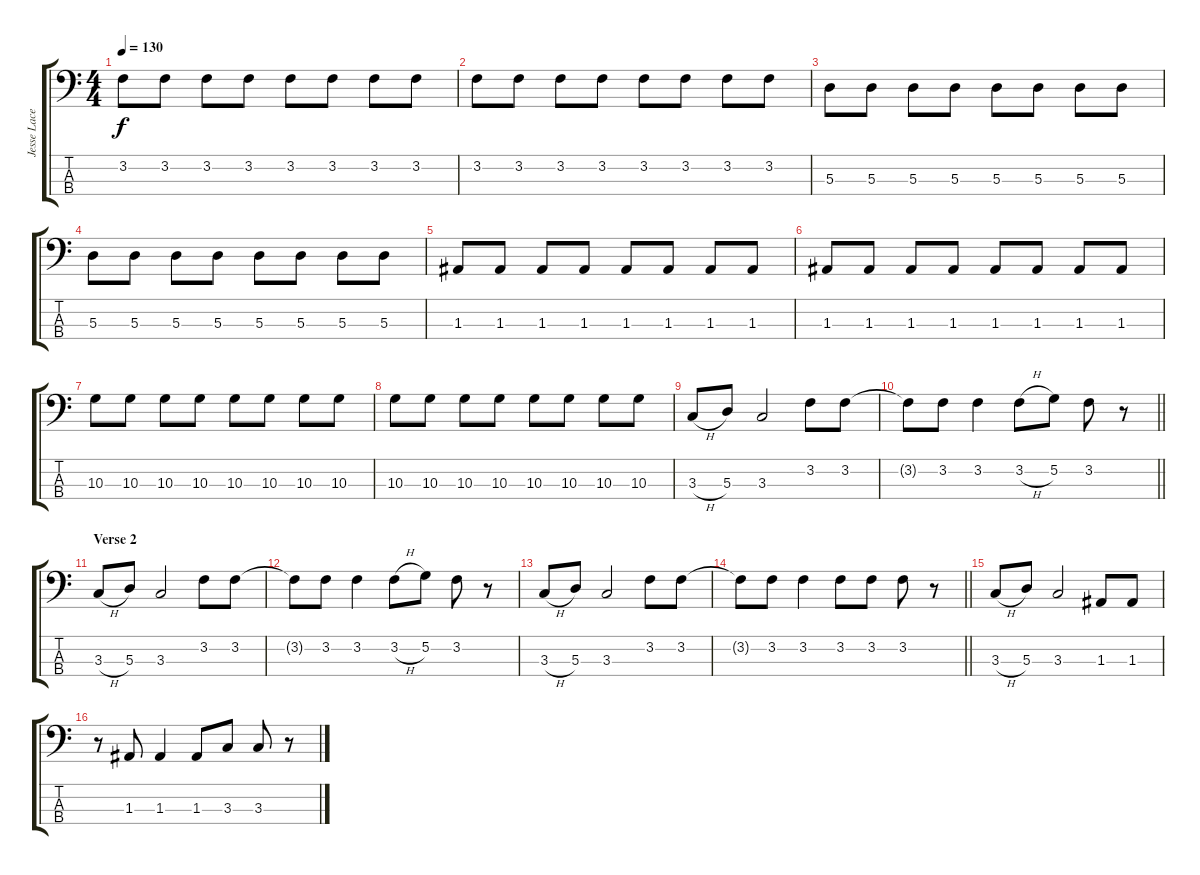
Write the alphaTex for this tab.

\track ("Jesse Lacey-Bass" "Jesse Lace") {instrument electricbassfinger}
\staff {score tabs}
\tuning (G2 D2 A1 E1) {hide}
\ts (4 4)
\tempo 130
\clef f4
\ks c
3.2.8{dy f} 3.2.8 3.2.8 3.2.8 3.2.8 3.2.8 3.2.8 3.2.8 |
3.2.8 3.2.8 3.2.8 3.2.8 3.2.8 3.2.8 3.2.8 3.2.8 |
5.3.8 5.3.8 5.3.8 5.3.8 5.3.8 5.3.8 5.3.8 5.3.8 |
5.3.8 5.3.8 5.3.8 5.3.8 5.3.8 5.3.8 5.3.8 5.3.8 |
1.3.8 1.3.8 1.3.8 1.3.8 1.3.8 1.3.8 1.3.8 1.3.8 |
1.3.8 1.3.8 1.3.8 1.3.8 1.3.8 1.3.8 1.3.8 1.3.8 |
10.3.8 10.3.8 10.3.8 10.3.8 10.3.8 10.3.8 10.3.8 10.3.8 |
10.3.8 10.3.8 10.3.8 10.3.8 10.3.8 10.3.8 10.3.8 10.3.8 |
3.3{h}.8 5.3.8 3.3.2 3.2.8 3.2.8 |
\barLineRight lightlight
3.2{t}.8 3.2.8 3.2.4 3.2{h}.8 5.2.8 3.2.8 r.8 |
\section ("" "Verse 2")
3.3{h}.8 5.3.8 3.3.2 3.2.8 3.2.8 |
3.2{t}.8 3.2.8 3.2.4 3.2{h}.8 5.2.8 3.2.8 r.8 |
3.3{h}.8 5.3.8 3.3.2 3.2.8 3.2.8 |
\barLineRight lightlight
3.2{t}.8 3.2.8 3.2.4 3.2.8 3.2.8 3.2.8 r.8 |
3.3{h}.8 5.3.8 3.3.2 1.3.8 1.3.8 |
r.8 1.3.8 1.3.4 1.3.8 3.3.8 3.3.8 r.8
